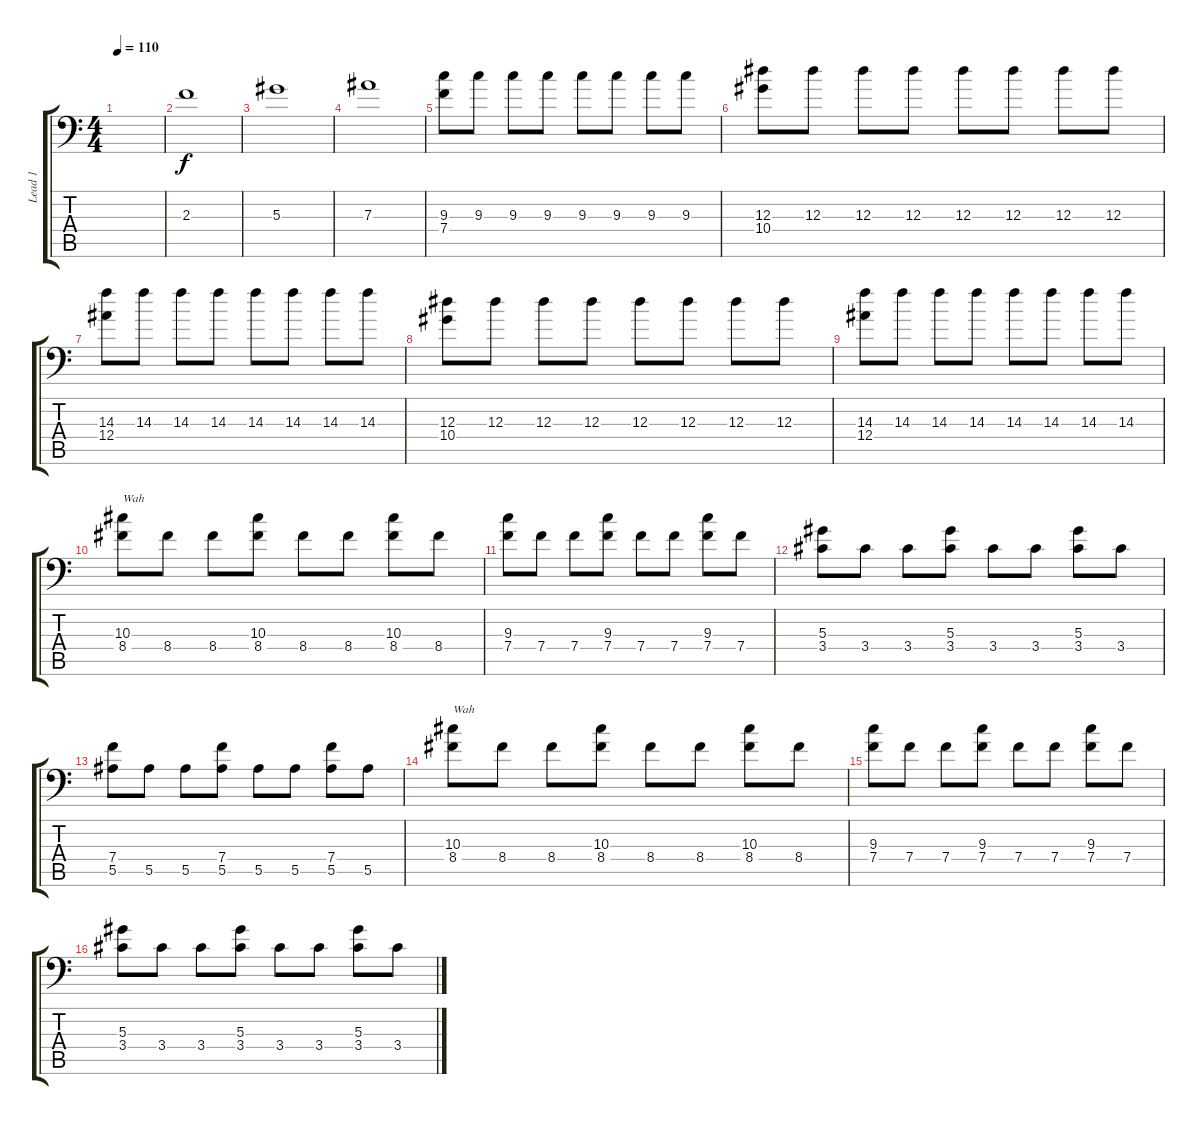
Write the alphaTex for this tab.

\track ("Lead 1" "Lead 1") {instrument overdrivenguitar}
\staff {score tabs}
\tuning (C4 G3 Eb3 Bb2 F2 Bb1) {hide}
\ts (4 4)
\tempo 110
\clef f4
\ks c
|
2.3.1{volume 6} |
5.3.1{volume 7} |
7.3.1{volume 9} |
(9.3 7.4).8 9.3.8 9.3.8 9.3.8 9.3.8 9.3.8 9.3.8 9.3.8 |
(12.3 10.4).8 12.3.8 12.3.8 12.3.8 12.3.8 12.3.8 12.3.8 12.3.8 |
(14.3 12.4).8 14.3.8 14.3.8 14.3.8 14.3.8 14.3.8 14.3.8 14.3.8 |
(12.3 10.4).8 12.3.8 12.3.8 12.3.8 12.3.8 12.3.8 12.3.8 12.3.8 |
(14.3 12.4).8 14.3.8 14.3.8 14.3.8 14.3.8 14.3.8 14.3.8 14.3.8 |
(10.3 8.4).8{txt "Wah"} 8.4.8 8.4.8 (10.3 8.4).8 8.4.8 8.4.8 (10.3 8.4).8 8.4.8 |
(9.3 7.4).8 7.4.8 7.4.8 (9.3 7.4).8 7.4.8 7.4.8 (9.3 7.4).8 7.4.8 |
(5.3 3.4).8 3.4.8 3.4.8 (5.3 3.4).8 3.4.8 3.4.8 (5.3 3.4).8 3.4.8 |
(7.4 5.5).8 5.5.8 5.5.8 (7.4 5.5).8 5.5.8 5.5.8 (7.4 5.5).8 5.5.8 |
(10.3 8.4).8{txt "Wah"} 8.4.8 8.4.8 (10.3 8.4).8 8.4.8 8.4.8 (10.3 8.4).8 8.4.8 |
(9.3 7.4).8 7.4.8 7.4.8 (9.3 7.4).8 7.4.8 7.4.8 (9.3 7.4).8 7.4.8 |
(5.3 3.4).8 3.4.8 3.4.8 (5.3 3.4).8 3.4.8 3.4.8 (5.3 3.4).8 3.4.8
